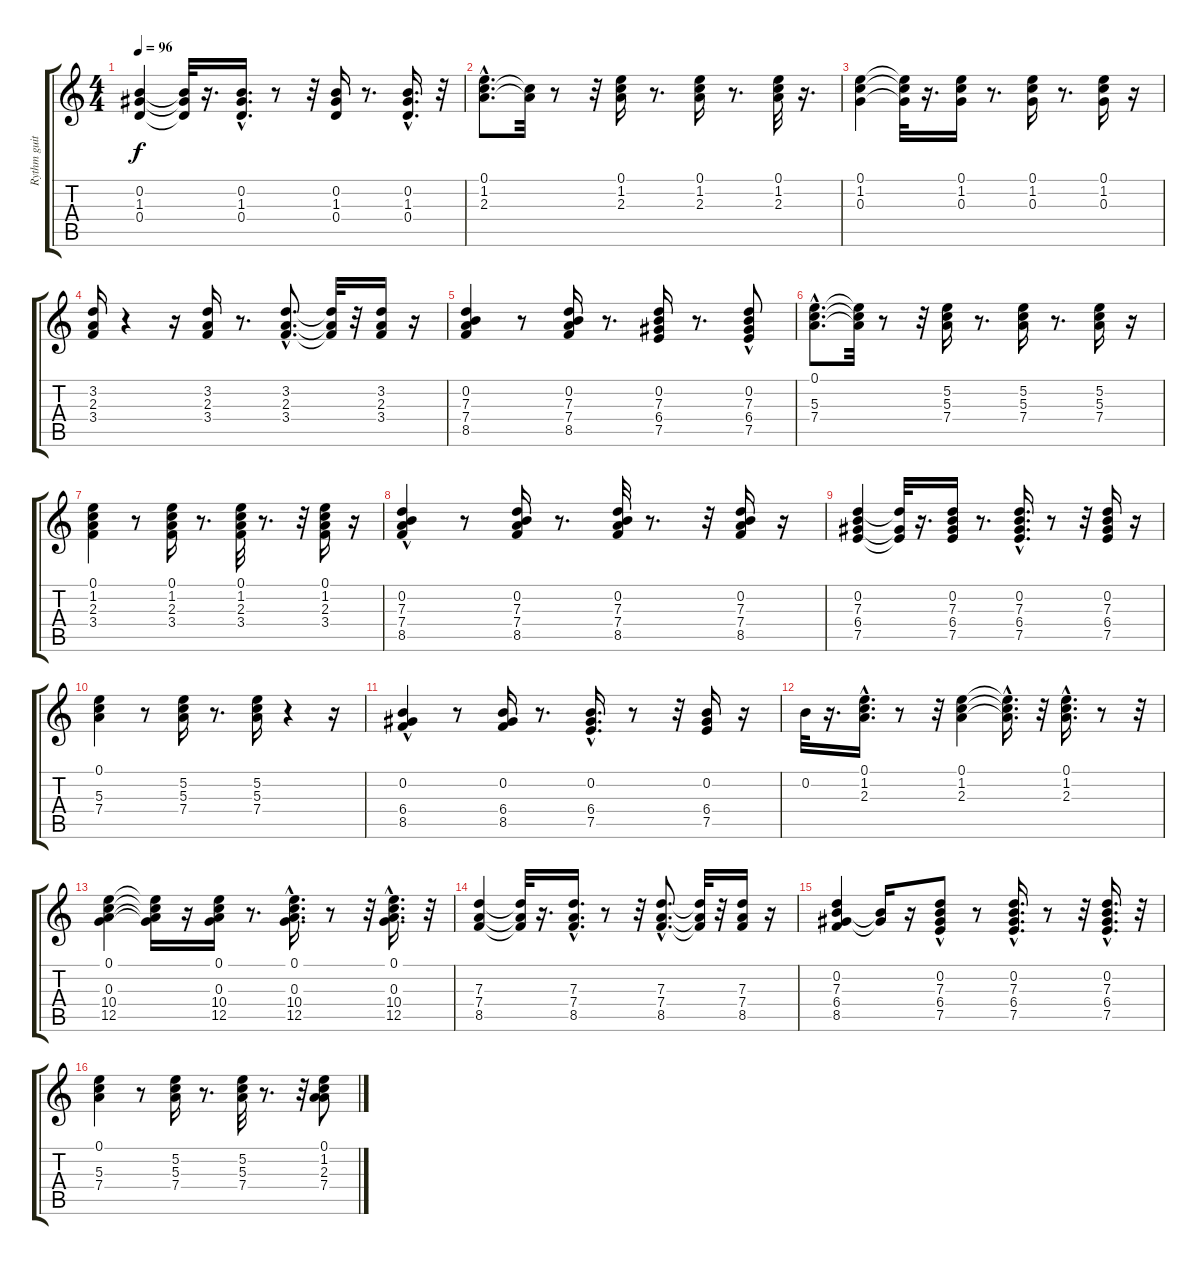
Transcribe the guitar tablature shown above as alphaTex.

\track ("Rythm guitar" "Rythm guit") {instrument acousticguitarsteel}
\staff {score tabs}
\tuning (E4 B3 G3 D3 A2 E2) {hide}
\ts (4 4)
\tempo 96
\clef g2
\ks c
(0.2 1.3 0.4).4{dy f} (0.2{t} 1.3{t} 0.4{t}).32 r.16{d} (0.2 1.3{hac} 0.4{hac}).16{d} r.8 r.32 (0.2 1.3 0.4).16 r.8{d} (0.2{hac} 1.3{hac} 0.4{hac}).16{d} r.32 |
(0.1{hac} 1.2{hac} 2.3{hac}).8{d} (1.2{t} 2.3{t}).32 r.8 r.32 (0.1 1.2 2.3).16 r.8{d} (0.1 1.2 2.3).16 r.8{d} (0.1 1.2 2.3).32 r.16{d} |
(0.1 1.2 0.3).4 (0.1{t} 1.2{t} 0.3{t}).32 r.16{d} (0.1 1.2 0.3).16 r.8{d} (0.1 1.2 0.3).16 r.8{d} (0.1 1.2 0.3).16 r.16 |
(3.2 2.3 3.4).16 r.4 r.16 (3.2 2.3 3.4).16 r.8{d} (3.2{hac} 2.3{hac} 3.4{hac}).8{d} (3.2{t} 2.3{t} 3.4{t}).32 r.32 (3.2 2.3 3.4).16 r.16 |
(0.2 7.3 7.4 8.5).4 r.8 (0.2 7.3 7.4 8.5).16 r.8{d} (0.2 7.3 6.4 7.5).16 r.8{d} (0.2{hac} 7.3 6.4{hac} 7.5{hac}).8 |
(0.1{hac} 5.3{hac} 7.4{hac}).8{d} (0.1{t} 5.3{t} 7.4{t}).32 r.8 r.32 (5.2 5.3 7.4).16 r.8{d} (5.2 5.3 7.4).16 r.8{d} (5.2 5.3 7.4).16 r.16 |
(0.1 1.2 2.3 3.4).4 r.8 (0.1 1.2 2.3 3.4).16 r.8{d} (0.1 1.2 2.3 3.4).32 r.8{d} r.32 (0.1 1.2 2.3 3.4).16 r.16 |
(0.2{hac} 7.3{hac} 7.4 8.5).4 r.8 (0.2 7.3 7.4 8.5).16 r.8{d} (0.2 7.3 7.4 8.5).32 r.8{d} r.32 (0.2 7.3 7.4 8.5).16 r.16 |
(0.2 7.3 6.4 7.5).4 (7.3{t} 6.4{t} 7.5{t}).32 r.16{d} (0.2 7.3 6.4 7.5).16 r.8{d} (0.2 7.3 6.4{hac} 7.5{hac}).16{d} r.8 r.32 (0.2 7.3 6.4 7.5).16 r.16 |
(0.1 5.3 7.4).4 r.8 (5.2 5.3 7.4).16 r.8{d} (5.2 5.3 7.4).16 r.4 r.16 |
(0.2 6.4{hac} 8.5).4 r.8 (0.2 6.4 8.5).16 r.8{d} (0.2{hac} 6.4 7.5{hac}).16{d} r.8 r.32 (0.2 6.4 7.5).16 r.16 |
0.2.32 r.16{d} (0.1{hac} 1.2 2.3{hac}).16{d} r.8 r.32 (0.1 1.2 2.3).4 (0.1{t} 1.2{t} 2.3{hac t}).16{d} r.32 (0.1 1.2 2.3{hac}).16{d} r.8 r.32 |
(0.1 0.3 10.4 12.5).4 (0.1{t} 0.3{t} 10.4{t} 12.5{t}).16 r.16 (0.1 0.3 10.4 12.5).16 r.8{d} (0.1{hac} 0.3 10.4 12.5{hac}).16{d} r.8 r.32 (0.1{hac} 0.3 10.4 12.5{hac}).16{d} r.32 |
(7.3 7.4 8.5).4 (7.3{t} 7.4{t} 8.5{t}).32 r.16{d} (7.3{hac} 7.4{hac} 8.5{hac}).16{d} r.8 r.32 (7.3{hac} 7.4{hac} 8.5{hac}).8{d} (7.3{t} 7.4{t} 8.5{t}).32 r.32 (7.3 7.4 8.5).16 r.16 |
(0.2 7.3 6.4 8.5).4 (0.2{t} 6.4{t}).16 r.16 (0.2 7.3{hac} 6.4 7.5{hac}).8 r.8 (0.2{hac} 7.3{hac} 6.4{hac} 7.5{hac}).16{d} r.8 r.32 (0.2 7.3{hac} 6.4{hac} 7.5{hac}).16{d} r.32 |
(0.1 5.3 7.4).4 r.8 (5.2 5.3 7.4).16 r.8{d} (5.2 5.3 7.4).32 r.8{d} r.32 (0.1 1.2 2.3 7.4).8
